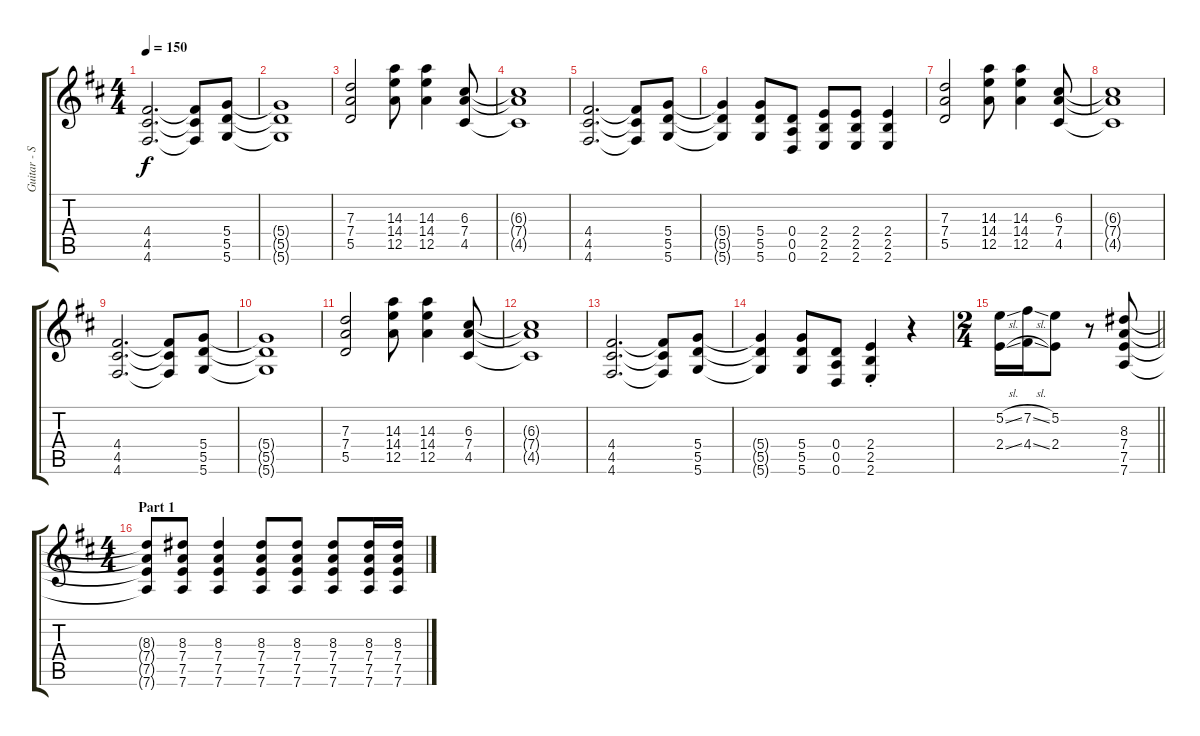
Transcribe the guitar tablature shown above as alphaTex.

\track ("Guitar - Simon Neil" "Guitar - S") {instrument overdrivenguitar}
\staff {score tabs}
\tuning (E4 B3 G3 D3 A2 D2) {hide}
\ts (4 4)
\tempo 150
\clef g2
\ks d
(4.4 4.5 4.6).2{d dy f} (4.4{t} 4.5{t} 4.6{t}).8 (5.4 5.5 5.6).8 |
(5.4{t} 5.5{t} 5.6{t}).1 |
(7.3 7.4 5.5).2 (14.3 14.4 12.5).8 (14.3 14.4 12.5).4 (6.3 7.4 4.5).8 |
(6.3{t} 7.4{t} 4.5{t}).1 |
(4.4 4.5 4.6).2{d} (4.4{t} 4.5{t} 4.6{t}).8 (5.4 5.5 5.6).8 |
(5.4{t} 5.5{t} 5.6{t}).4 (5.4 5.5 5.6).8 (0.4 0.5 0.6).8 (2.4 2.5 2.6).8 (2.4 2.5 2.6).8 (2.4 2.5 2.6).4 |
(7.3 7.4 5.5).2 (14.3 14.4 12.5).8 (14.3 14.4 12.5).4 (6.3 7.4 4.5).8 |
(6.3{t} 7.4{t} 4.5{t}).1 |
(4.4 4.5 4.6).2{d} (4.4{t} 4.5{t} 4.6{t}).8 (5.4 5.5 5.6).8 |
(5.4{t} 5.5{t} 5.6{t}).1 |
(7.3 7.4 5.5).2 (14.3 14.4 12.5).8 (14.3 14.4 12.5).4 (6.3 7.4 4.5).8 |
(6.3{t} 7.4{t} 4.5{t}).1 |
(4.4 4.5 4.6).2{d} (4.4{t} 4.5{t} 4.6{t}).8 (5.4 5.5 5.6).8 |
(5.4{t} 5.5{t} 5.6{t}).4 (5.4 5.5 5.6).8 (0.4 0.5 0.6).8 (2.4 2.5 2.6{st}).4 r.4 |
\ts (2 4)
\barLineRight lightlight
(5.2{sl} 2.4{sl}).16{instrument overdrivenguitar} (7.2{sl} 4.4{sl}).16 (5.2 2.4).8 r.8 (8.3 7.4 7.5 7.6).8 |
\ts (4 4)
\section ("" "Part 1")
(8.3{t} 7.4{t} 7.5{t} 7.6{t}).8 (8.3 7.4 7.5 7.6).8 (8.3 7.4 7.5 7.6).4 (8.3 7.4 7.5 7.6).8 (8.3 7.4 7.5 7.6).8 (8.3 7.4 7.5 7.6).8 (8.3 7.4 7.5 7.6).16 (8.3 7.4 7.5 7.6).16
